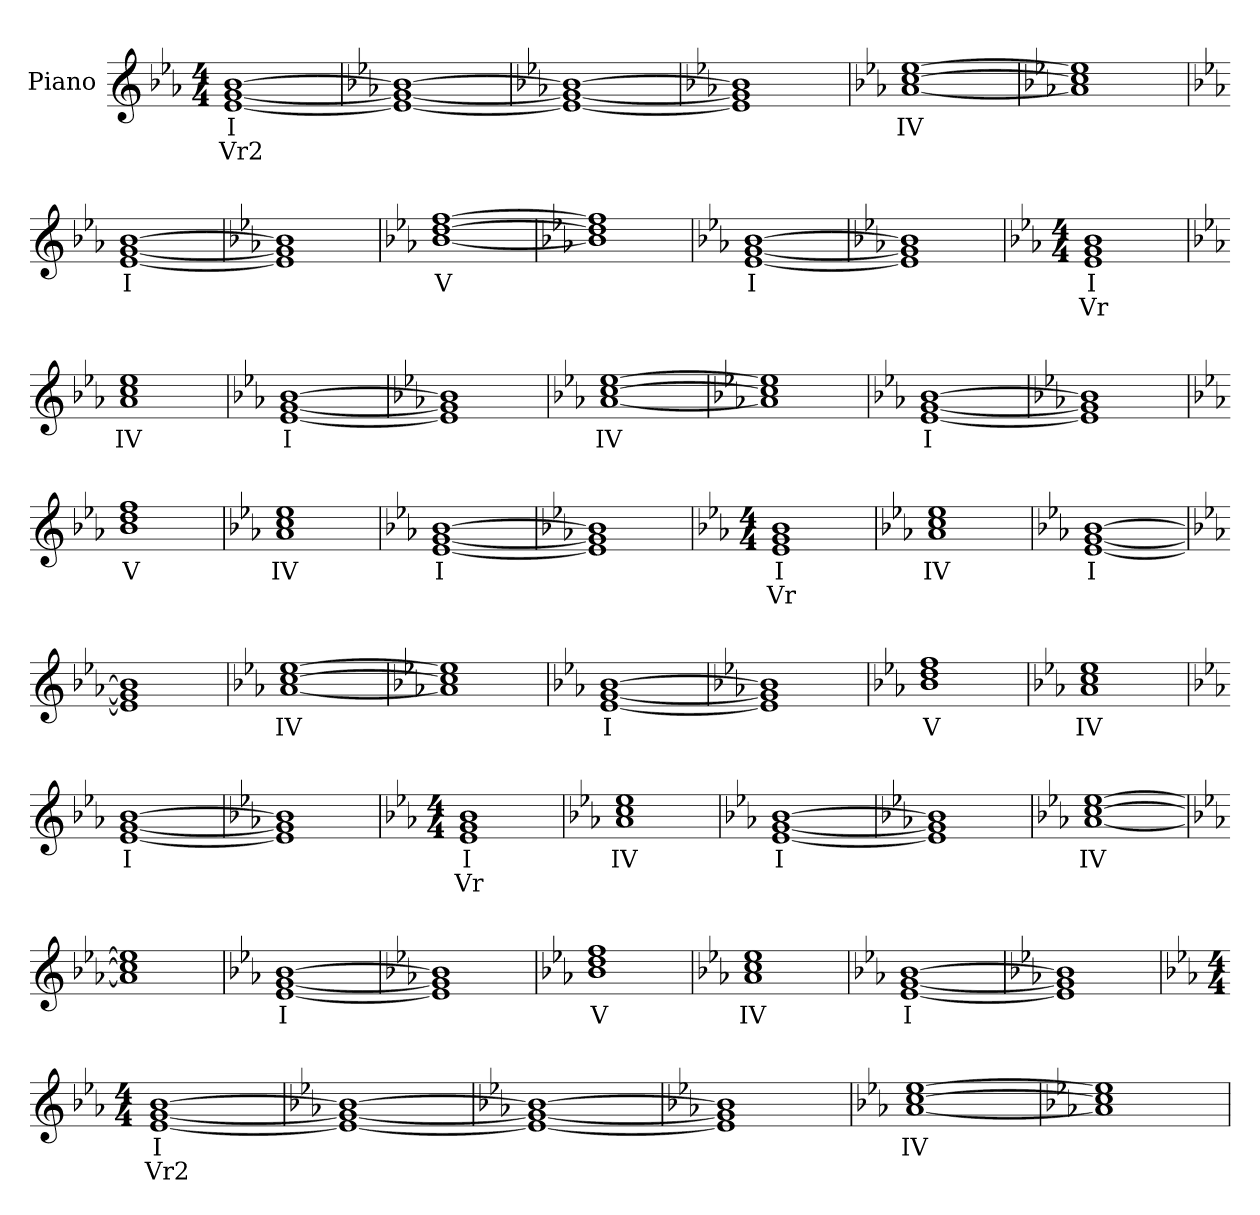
**kern	**text	**text
*part1	*part1	*part1
*staff1	*staff1	*staff1
*I"Piano	*	*
*I'Pno	*	*
*k[b-e-a-]	*	*
*E-:	*	*
*M4/4	*	*
=	=	=
[1e- [1g [1b-	I	Vr2
=	=	=
*k[b-e-a-]	*	*
*E-:	*	*
1e-_ 1g_ 1b-_	.	.
=	=	=
*k[b-e-a-]	*	*
*E-:	*	*
1e-_ 1g_ 1b-_	.	.
=	=	=
*k[b-e-a-]	*	*
*E-:	*	*
1e-] 1g] 1b-]	.	.
=	=	=
*k[b-e-a-]	*	*
*E-:	*	*
[1a- [1cc [1ee-	IV	.
=	=	=
*k[b-e-a-]	*	*
*E-:	*	*
1a-] 1cc] 1ee-]	.	.
=	=	=
*k[b-e-a-]	*	*
*E-:	*	*
[1e- [1g [1b-	I	.
=	=	=
*k[b-e-a-]	*	*
*E-:	*	*
1e-] 1g] 1b-]	.	.
=	=	=
*k[b-e-a-]	*	*
*E-:	*	*
[1b- [1dd [1ff	V	.
=	=	=
*k[b-e-a-]	*	*
*E-:	*	*
1b-] 1dd] 1ff]	.	.
=	=	=
*k[b-e-a-]	*	*
*E-:	*	*
[1e- [1g [1b-	I	.
=	=	=
*k[b-e-a-]	*	*
*E-:	*	*
1e-] 1g] 1b-]	.	.
=	=	=
*k[b-e-a-]	*	*
*E-:	*	*
*M4/4	*	*
1e- 1g 1b-	I	Vr
=	=	=
*k[b-e-a-]	*	*
*E-:	*	*
1a- 1cc 1ee-	IV	.
=	=	=
*k[b-e-a-]	*	*
*E-:	*	*
[1e- [1g [1b-	I	.
=	=	=
*k[b-e-a-]	*	*
*E-:	*	*
1e-] 1g] 1b-]	.	.
=	=	=
*k[b-e-a-]	*	*
*E-:	*	*
[1a- [1cc [1ee-	IV	.
=	=	=
*k[b-e-a-]	*	*
*E-:	*	*
1a-] 1cc] 1ee-]	.	.
=	=	=
*k[b-e-a-]	*	*
*E-:	*	*
[1e- [1g [1b-	I	.
=	=	=
*k[b-e-a-]	*	*
*E-:	*	*
1e-] 1g] 1b-]	.	.
=	=	=
*k[b-e-a-]	*	*
*E-:	*	*
1b- 1dd 1ff	V	.
=	=	=
*k[b-e-a-]	*	*
*E-:	*	*
1a- 1cc 1ee-	IV	.
=	=	=
*k[b-e-a-]	*	*
*E-:	*	*
[1e- [1g [1b-	I	.
=	=	=
*k[b-e-a-]	*	*
*E-:	*	*
1e-] 1g] 1b-]	.	.
=	=	=
*k[b-e-a-]	*	*
*E-:	*	*
*M4/4	*	*
1e- 1g 1b-	I	Vr
=	=	=
*k[b-e-a-]	*	*
*E-:	*	*
1a- 1cc 1ee-	IV	.
=	=	=
*k[b-e-a-]	*	*
*E-:	*	*
[1e- [1g [1b-	I	.
=	=	=
*k[b-e-a-]	*	*
*E-:	*	*
1e-] 1g] 1b-]	.	.
=	=	=
*k[b-e-a-]	*	*
*E-:	*	*
[1a- [1cc [1ee-	IV	.
=	=	=
*k[b-e-a-]	*	*
*E-:	*	*
1a-] 1cc] 1ee-]	.	.
=	=	=
*k[b-e-a-]	*	*
*E-:	*	*
[1e- [1g [1b-	I	.
=	=	=
*k[b-e-a-]	*	*
*E-:	*	*
1e-] 1g] 1b-]	.	.
=	=	=
*k[b-e-a-]	*	*
*E-:	*	*
1b- 1dd 1ff	V	.
=	=	=
*k[b-e-a-]	*	*
*E-:	*	*
1a- 1cc 1ee-	IV	.
=	=	=
*k[b-e-a-]	*	*
*E-:	*	*
[1e- [1g [1b-	I	.
=	=	=
*k[b-e-a-]	*	*
*E-:	*	*
1e-] 1g] 1b-]	.	.
=	=	=
*k[b-e-a-]	*	*
*E-:	*	*
*M4/4	*	*
1e- 1g 1b-	I	Vr
=	=	=
*k[b-e-a-]	*	*
*E-:	*	*
1a- 1cc 1ee-	IV	.
=	=	=
*k[b-e-a-]	*	*
*E-:	*	*
[1e- [1g [1b-	I	.
=	=	=
*k[b-e-a-]	*	*
*E-:	*	*
1e-] 1g] 1b-]	.	.
=	=	=
*k[b-e-a-]	*	*
*E-:	*	*
[1a- [1cc [1ee-	IV	.
=	=	=
*k[b-e-a-]	*	*
*E-:	*	*
1a-] 1cc] 1ee-]	.	.
=	=	=
*k[b-e-a-]	*	*
*E-:	*	*
[1e- [1g [1b-	I	.
=	=	=
*k[b-e-a-]	*	*
*E-:	*	*
1e-] 1g] 1b-]	.	.
=	=	=
*k[b-e-a-]	*	*
*E-:	*	*
1b- 1dd 1ff	V	.
=	=	=
*k[b-e-a-]	*	*
*E-:	*	*
1a- 1cc 1ee-	IV	.
=	=	=
*k[b-e-a-]	*	*
*E-:	*	*
[1e- [1g [1b-	I	.
=	=	=
*k[b-e-a-]	*	*
*E-:	*	*
1e-] 1g] 1b-]	.	.
=	=	=
*k[b-e-a-]	*	*
*E-:	*	*
*M4/4	*	*
[1e- [1g [1b-	I	Vr2
=	=	=
*k[b-e-a-]	*	*
*E-:	*	*
1e-_ 1g_ 1b-_	.	.
=	=	=
*k[b-e-a-]	*	*
*E-:	*	*
1e-_ 1g_ 1b-_	.	.
=	=	=
*k[b-e-a-]	*	*
*E-:	*	*
1e-] 1g] 1b-]	.	.
=	=	=
*k[b-e-a-]	*	*
*E-:	*	*
[1a- [1cc [1ee-	IV	.
=	=	=
*k[b-e-a-]	*	*
*E-:	*	*
1a-] 1cc] 1ee-]	.	.
=	=	=
*-	*-	*-
